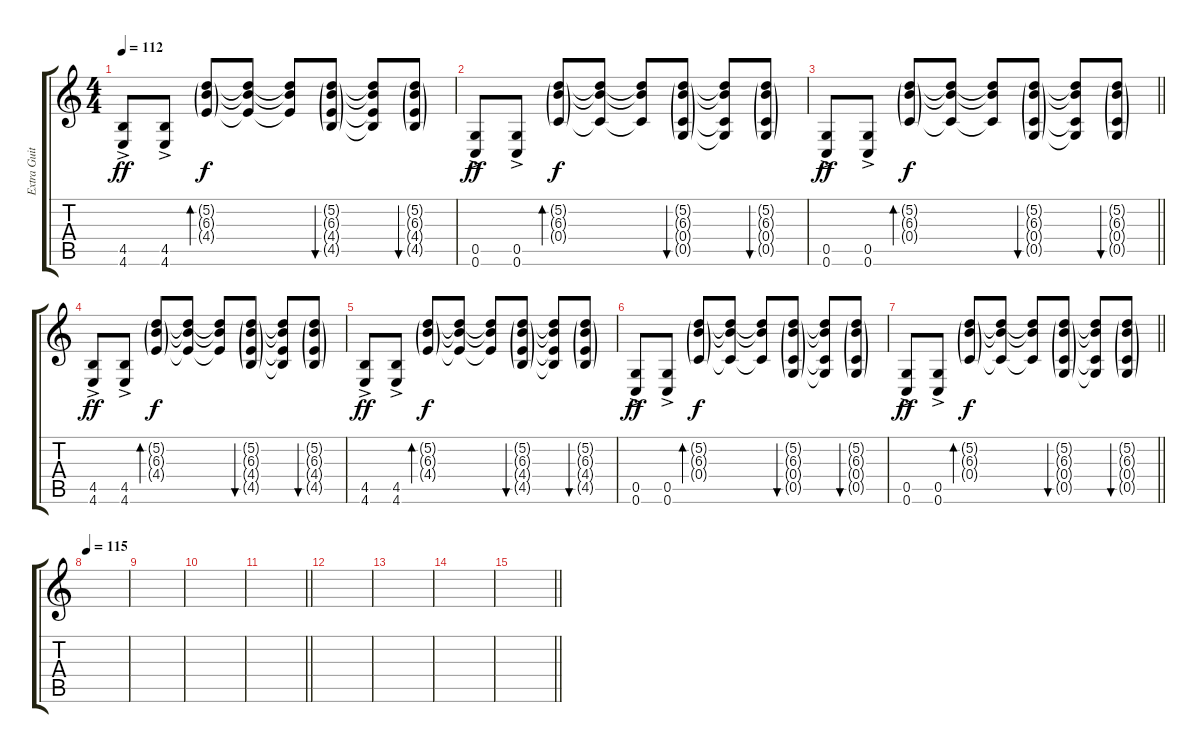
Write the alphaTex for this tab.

\track ("Extra Guitar" "Extra Guit") {instrument overdrivenguitar}
\staff {score tabs}
\tuning (D4 A3 F3 C3 G2 C2) {hide}
\ts (4 4)
\tempo 112
\clef g2
\ks c
(4.5{ac} 4.6{ac}).8{dy ff} (4.5{ac} 4.6{ac}).8 (5.2{g} 6.3{g} 4.4{g}).8{bd 120 dy f} (5.2{t} 6.3{t} 4.4{t}).8 (5.2{t} 6.3{t} 4.4{t}).8 (5.2{g} 6.3{g} 4.4{g} 4.5{g}).8{bu 60} (5.2{t} 6.3{t} 4.4{t} 4.5{t}).8 (5.2{g} 6.3{g} 4.4{g} 4.5{g}).8{bu 60} |
(0.5{ac} 0.6{ac}).8{dy ff} (0.5{ac} 0.6{ac}).8 (5.2{g} 6.3{g} 0.4{g}).8{bd 120 dy f} (5.2{t} 6.3{t} 0.4{t}).8 (5.2{t} 6.3{t} 0.4{t}).8 (5.2{g} 6.3{g} 0.4{g} 0.5{g}).8{bu 60} (5.2{t} 6.3{t} 0.4{t} 0.5{t}).8 (5.2{g} 6.3{g} 0.4{g} 0.5{g}).8{bu 60} |
\barLineRight lightlight
(0.5{ac} 0.6{ac}).8{dy ff} (0.5{ac} 0.6{ac}).8 (5.2{g} 6.3{g} 0.4{g}).8{bd 120 dy f} (5.2{t} 6.3{t} 0.4{t}).8 (5.2{t} 6.3{t} 0.4{t}).8 (5.2{g} 6.3{g} 0.4{g} 0.5{g}).8{bu 60} (5.2{t} 6.3{t} 0.4{t} 0.5{t}).8 (5.2{g} 6.3{g} 0.4{g} 0.5{g}).8{bu 60} |
(4.5{ac} 4.6{ac}).8{dy ff} (4.5{ac} 4.6{ac}).8 (5.2{g} 6.3{g} 4.4{g}).8{bd 120 dy f} (5.2{t} 6.3{t} 4.4{t}).8 (5.2{t} 6.3{t} 4.4{t}).8 (5.2{g} 6.3{g} 4.4{g} 4.5{g}).8{bu 60} (5.2{t} 6.3{t} 4.4{t} 4.5{t}).8 (5.2{g} 6.3{g} 4.4{g} 4.5{g}).8{bu 60} |
(4.5{ac} 4.6{ac}).8{dy ff} (4.5{ac} 4.6{ac}).8 (5.2{g} 6.3{g} 4.4{g}).8{bd 120 dy f} (5.2{t} 6.3{t} 4.4{t}).8 (5.2{t} 6.3{t} 4.4{t}).8 (5.2{g} 6.3{g} 4.4{g} 4.5{g}).8{bu 60} (5.2{t} 6.3{t} 4.4{t} 4.5{t}).8 (5.2{g} 6.3{g} 4.4{g} 4.5{g}).8{bu 60} |
(0.5{ac} 0.6{ac}).8{dy ff} (0.5{ac} 0.6{ac}).8 (5.2{g} 6.3{g} 0.4{g}).8{bd 120 dy f} (5.2{t} 6.3{t} 0.4{t}).8 (5.2{t} 6.3{t} 0.4{t}).8 (5.2{g} 6.3{g} 0.4{g} 0.5{g}).8{bu 60} (5.2{t} 6.3{t} 0.4{t} 0.5{t}).8 (5.2{g} 6.3{g} 0.4{g} 0.5{g}).8{bu 60} |
\barLineRight lightlight
(0.5{ac} 0.6{ac}).8{dy ff} (0.5{ac} 0.6{ac}).8 (5.2{g} 6.3{g} 0.4{g}).8{bd 120 dy f} (5.2{t} 6.3{t} 0.4{t}).8 (5.2{t} 6.3{t} 0.4{t}).8 (5.2{g} 6.3{g} 0.4{g} 0.5{g}).8{bu 60} (5.2{t} 6.3{t} 0.4{t} 0.5{t}).8 (5.2{g} 6.3{g} 0.4{g} 0.5{g}).8{bu 60} |
\tempo 115
|
|
|
\barLineRight lightlight
|
|
|
|
\barLineRight lightlight
